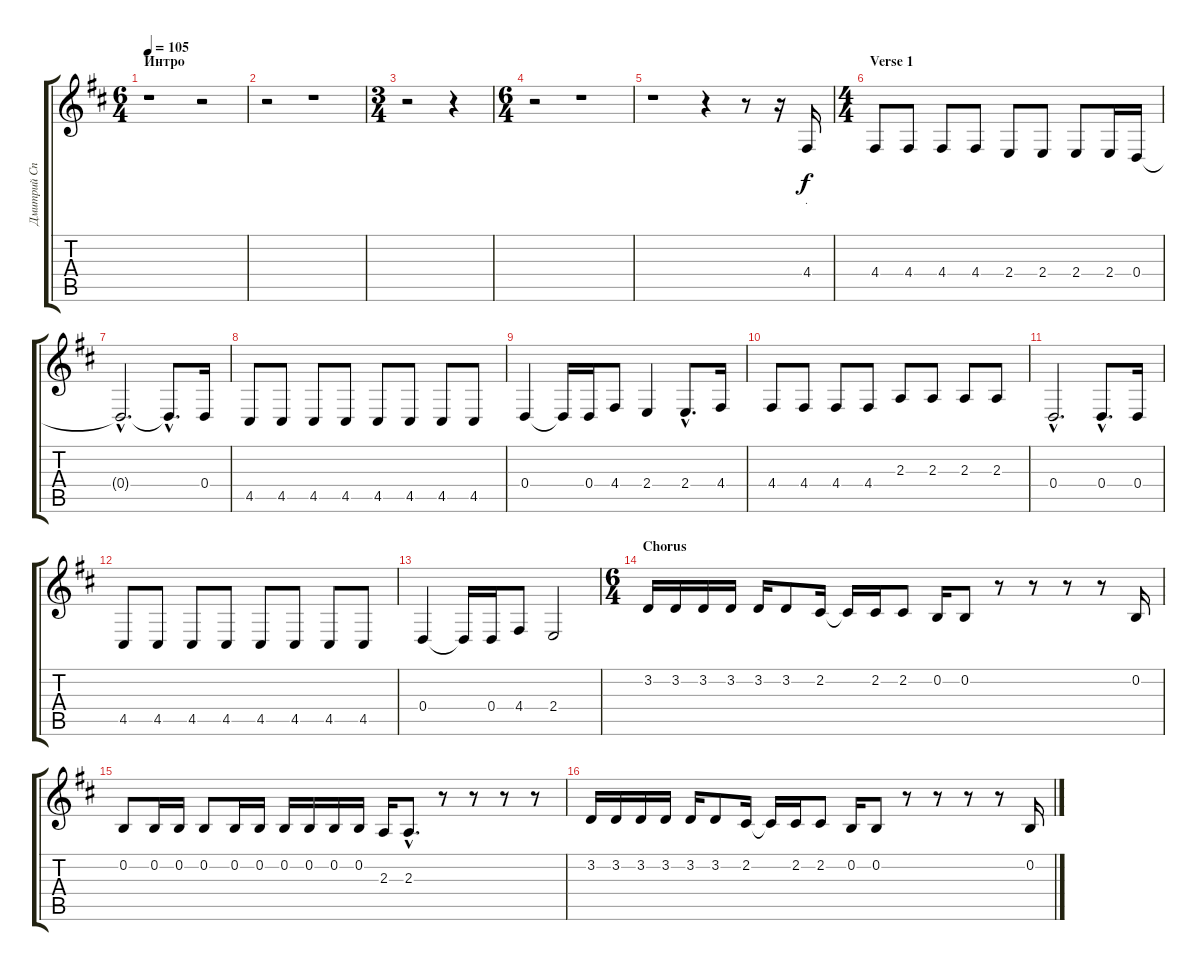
\track ("Дмитрий Спирин" "Дмитрий Сп") {instrument tenorsax}
\staff {score tabs}
\tuning (E4 B3 G3 D3 A2 E2) {hide}
\ts (6 4)
\section ("" "Интро")
\tempo 105
\clef g2
\ks d
r.1{dy f instrument tenorsax} r.2 |
r.2 r.1 |
\ts (3 4)
r.2 r.4 |
\ts (6 4)
r.2 r.1 |
r.1 r.4 r.8 r.16 4.4.16{lyrics (0 ".") lyrics (1 "") lyrics (2 "") lyrics (3 "") lyrics (4 "")} |
\ts (4 4)
\section ("" "Verse 1")
4.4.8 4.4.8 4.4.8 4.4.8 2.4.8 2.4.8 2.4.8 2.4.16 0.4.16 |
0.4{hac t}.2{d} 0.4{hac t}.8{d} 0.4.16 |
4.5.8 4.5.8 4.5.8 4.5.8 4.5.8 4.5.8 4.5.8 4.5.8 |
0.4.4 0.4{t}.16 0.4.16 4.4.8 2.4.4 2.4{hac}.8{d} 4.4.16 |
4.4.8 4.4.8 4.4.8 4.4.8 2.3.8 2.3.8 2.3.8 2.3.8 |
0.4{hac}.2{d} 0.4{hac}.8{d} 0.4.16 |
4.5.8 4.5.8 4.5.8 4.5.8 4.5.8 4.5.8 4.5.8 4.5.8 |
0.4.4 0.4{t}.16 0.4.16 4.4.8 2.4.2 |
\ts (6 4)
\section ("" "Chorus")
3.2.16 3.2.16 3.2.16 3.2.16 3.2.16 3.2.8 2.2.16 2.2{t}.16 2.2.16 2.2.8 0.2.16 0.2.8 r.8 r.8 r.8 r.8 0.2.16 |
0.2.8 0.2.16 0.2.16 0.2.8 0.2.16 0.2.16 0.2.16 0.2.16 0.2.16 0.2.16 2.3.16 2.3{hac}.8{d} r.8 r.8 r.8 r.8 |
3.2.16 3.2.16 3.2.16 3.2.16 3.2.16 3.2.8 2.2.16 2.2{t}.16 2.2.16 2.2.8 0.2.16 0.2.8 r.8 r.8 r.8 r.8 0.2.16
